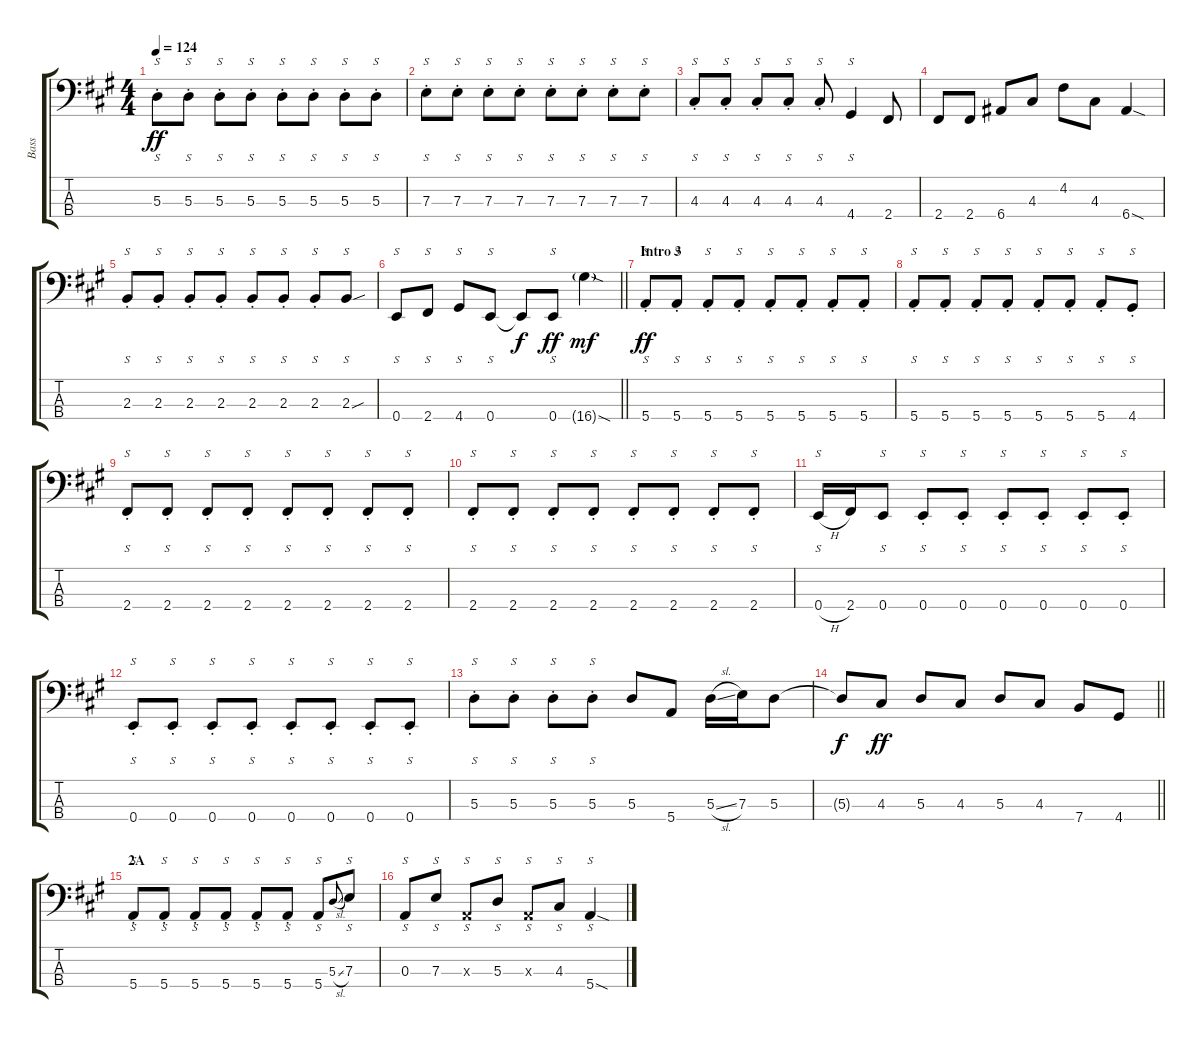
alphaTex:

\track ("Bass" "Bass") {instrument slapbass2}
\staff {score tabs}
\tuning (G2 D2 A1 E1) {hide}
\ts (4 4)
\tempo 124
\clef f4
\ks a
5.3{st}.8{s dy ff} 5.3{st}.8{s} 5.3{st}.8{s} 5.3{st}.8{s} 5.3{st}.8{s} 5.3{st}.8{s} 5.3{st}.8{s} 5.3{st}.8{s} |
7.3{st}.8{s} 7.3{st}.8{s} 7.3{st}.8{s} 7.3{st}.8{s} 7.3{st}.8{s} 7.3{st}.8{s} 7.3{st}.8{s} 7.3{st}.8{s} |
4.3{st}.8{s} 4.3{st}.8{s} 4.3{st}.8{s} 4.3{st}.8{s} 4.3{st}.8{s} 4.4.4{s} 2.4.8 |
2.4.8 2.4.8 6.4.8 4.3.8 4.2.8 4.3.8 6.4{sod}.4 |
2.3{st}.8{s} 2.3{st}.8{s} 2.3{st}.8{s} 2.3{st}.8{s} 2.3{st}.8{s} 2.3{st}.8{s} 2.3{st}.8{s} 2.3{sou}.8{s} |
\barLineRight lightlight
0.4.8{s} 2.4.8{s} 4.4.8{s} 0.4.8{s} 0.4{t}.8{dy f} 0.4.8{s dy ff} 16.4{sod g}.4{dy mf} |
\section ("" "Intro 3")
5.4{st}.8{s dy ff} 5.4{st}.8{s} 5.4{st}.8{s} 5.4{st}.8{s} 5.4{st}.8{s} 5.4{st}.8{s} 5.4{st}.8{s} 5.4{st}.8{s} |
5.4{st}.8{s} 5.4{st}.8{s} 5.4{st}.8{s} 5.4{st}.8{s} 5.4{st}.8{s} 5.4{st}.8{s} 5.4{st}.8{s} 4.4{st}.8{s} |
2.4{st}.8{s} 2.4{st}.8{s} 2.4{st}.8{s} 2.4{st}.8{s} 2.4{st}.8{s} 2.4{st}.8{s} 2.4{st}.8{s} 2.4{st}.8{s} |
2.4{st}.8{s} 2.4{st}.8{s} 2.4{st}.8{s} 2.4{st}.8{s} 2.4{st}.8{s} 2.4{st}.8{s} 2.4{st}.8{s} 2.4{st}.8{s} |
0.4{h}.16{s} 2.4.16 0.4.8{s} 0.4{st}.8{s} 0.4{st}.8{s} 0.4{st}.8{s} 0.4{st}.8{s} 0.4{st}.8{s} 0.4{st}.8{s} |
0.4{st}.8{s} 0.4{st}.8{s} 0.4{st}.8{s} 0.4{st}.8{s} 0.4{st}.8{s} 0.4{st}.8{s} 0.4{st}.8{s} 0.4{st}.8{s} |
5.3{st}.8{s} 5.3{st}.8{s} 5.3{st}.8{s} 5.3{st}.8{s} 5.3.8 5.4.8 5.3{sl}.16 7.3.16 5.3.8 |
\barLineRight lightlight
5.3{t}.8{dy f} 4.3.8{dy ff} 5.3.8 4.3.8 5.3.8 4.3.8 7.4.8 4.4.8 |
\section ("" "2A")
5.4{st}.8{s} 5.4{st}.8{s} 5.4{st}.8{s} 5.4{st}.8{s} 5.4{st}.8{s} 5.4{st}.8{s} 5.4.8{s} 5.3{sl}.8{gr onbeat} 7.3.8{s} |
0.3.8{s} 7.3.8{s} 0.3{x}.8{s} 5.3.8{s} 0.3{x}.8{s} 4.3.8{s} 5.4{sod}.4{s}
